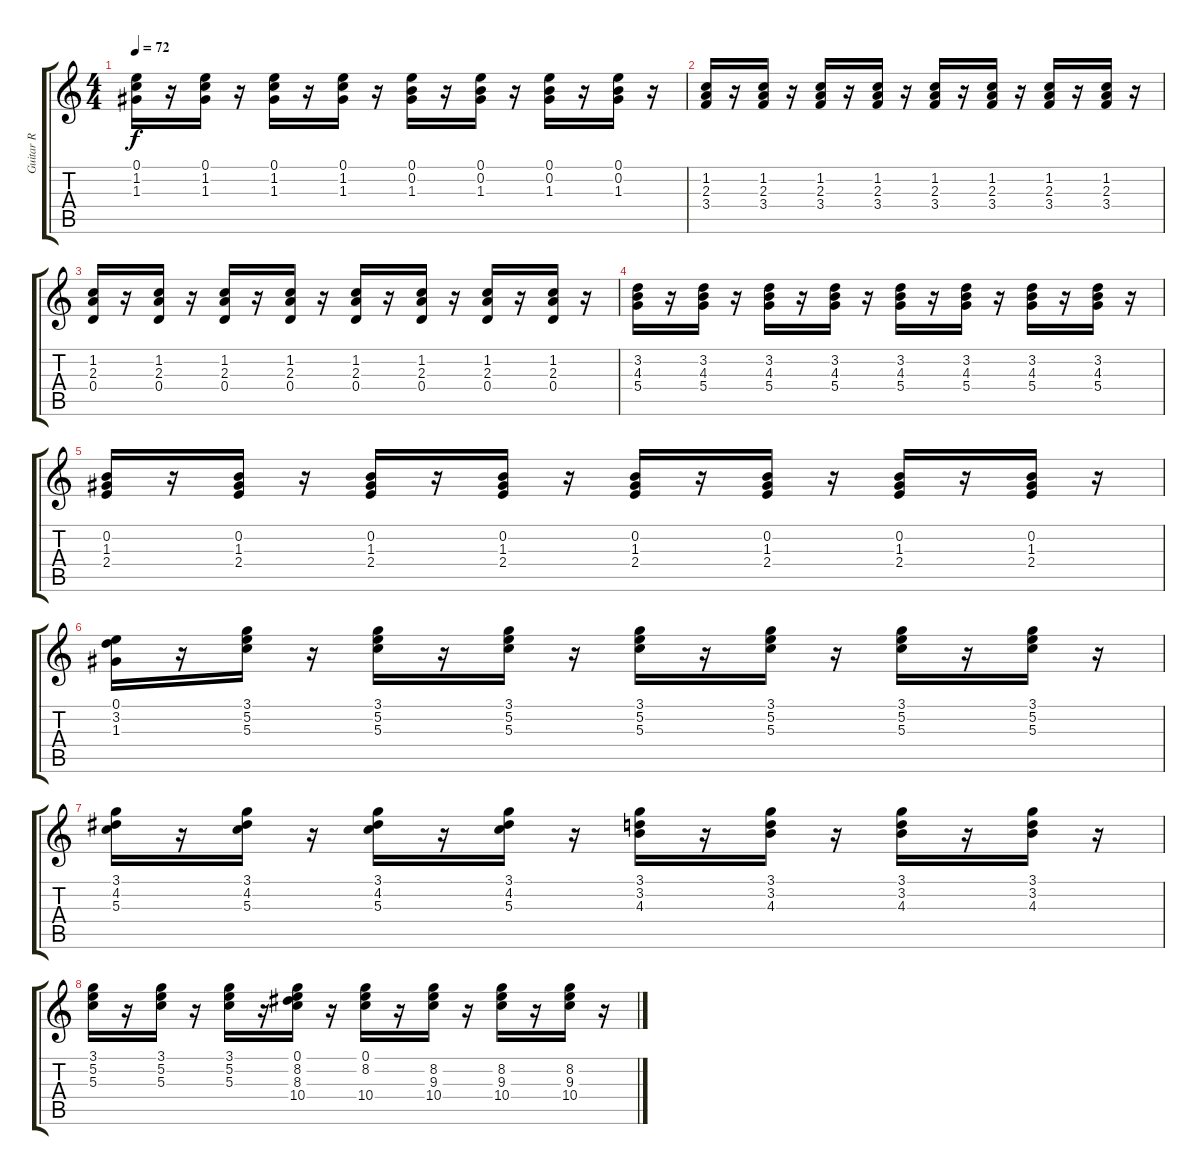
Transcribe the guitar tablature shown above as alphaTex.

\track ("Guitar R" "Guitar R") {instrument acousticguitarsteel}
\staff {score tabs}
\tuning (E4 B3 G3 D3 A2 E2) {hide}
\ts (4 4)
\tempo 72
\clef g2
\ks c
(0.1 1.2 1.3).16{dy f} r.16 (0.1 1.2 1.3).16 r.16 (0.1 1.2 1.3).16 r.16 (0.1 1.2 1.3).16 r.16 (0.1 0.2 1.3).16 r.16 (0.1 0.2 1.3).16 r.16 (0.1 0.2 1.3).16 r.16 (0.1 0.2 1.3).16 r.16 |
(1.2 2.3 3.4).16 r.16 (1.2 2.3 3.4).16 r.16 (1.2 2.3 3.4).16 r.16 (1.2 2.3 3.4).16 r.16 (1.2 2.3 3.4).16 r.16 (1.2 2.3 3.4).16 r.16 (1.2 2.3 3.4).16 r.16 (1.2 2.3 3.4).16 r.16 |
(1.2 2.3 0.4).16 r.16 (1.2 2.3 0.4).16 r.16 (1.2 2.3 0.4).16 r.16 (1.2 2.3 0.4).16 r.16 (1.2 2.3 0.4).16 r.16 (1.2 2.3 0.4).16 r.16 (1.2 2.3 0.4).16 r.16 (1.2 2.3 0.4).16 r.16 |
(3.2 4.3 5.4).16 r.16 (3.2 4.3 5.4).16 r.16 (3.2 4.3 5.4).16 r.16 (3.2 4.3 5.4).16 r.16 (3.2 4.3 5.4).16 r.16 (3.2 4.3 5.4).16 r.16 (3.2 4.3 5.4).16 r.16 (3.2 4.3 5.4).16 r.16 |
(0.2 1.3 2.4).16 r.16 (0.2 1.3 2.4).16 r.16 (0.2 1.3 2.4).16 r.16 (0.2 1.3 2.4).16 r.16 (0.2 1.3 2.4).16 r.16 (0.2 1.3 2.4).16 r.16 (0.2 1.3 2.4).16 r.16 (0.2 1.3 2.4).16 r.16 |
(0.1 3.2 1.3).16 r.16 (3.1 5.2 5.3).16 r.16 (3.1 5.2 5.3).16 r.16 (3.1 5.2 5.3).16 r.16 (3.1 5.2 5.3).16 r.16 (3.1 5.2 5.3).16 r.16 (3.1 5.2 5.3).16 r.16 (3.1 5.2 5.3).16 r.16 |
(3.1 4.2 5.3).16 r.16 (3.1 4.2 5.3).16 r.16 (3.1 4.2 5.3).16 r.16 (3.1 4.2 5.3).16 r.16 (3.1 3.2 4.3).16 r.16 (3.1 3.2 4.3).16 r.16 (3.1 3.2 4.3).16 r.16 (3.1 3.2 4.3).16 r.16 |
(3.1 5.2 5.3).16 r.16 (3.1 5.2 5.3).16 r.16 (3.1 5.2 5.3).16 r.16 (0.1 8.2 8.3 10.4).16 r.16 (0.1 8.2 10.4).16 r.16 (8.2 9.3 10.4).16 r.16 (8.2 9.3 10.4).16 r.16 (8.2 9.3 10.4).16 r.16
